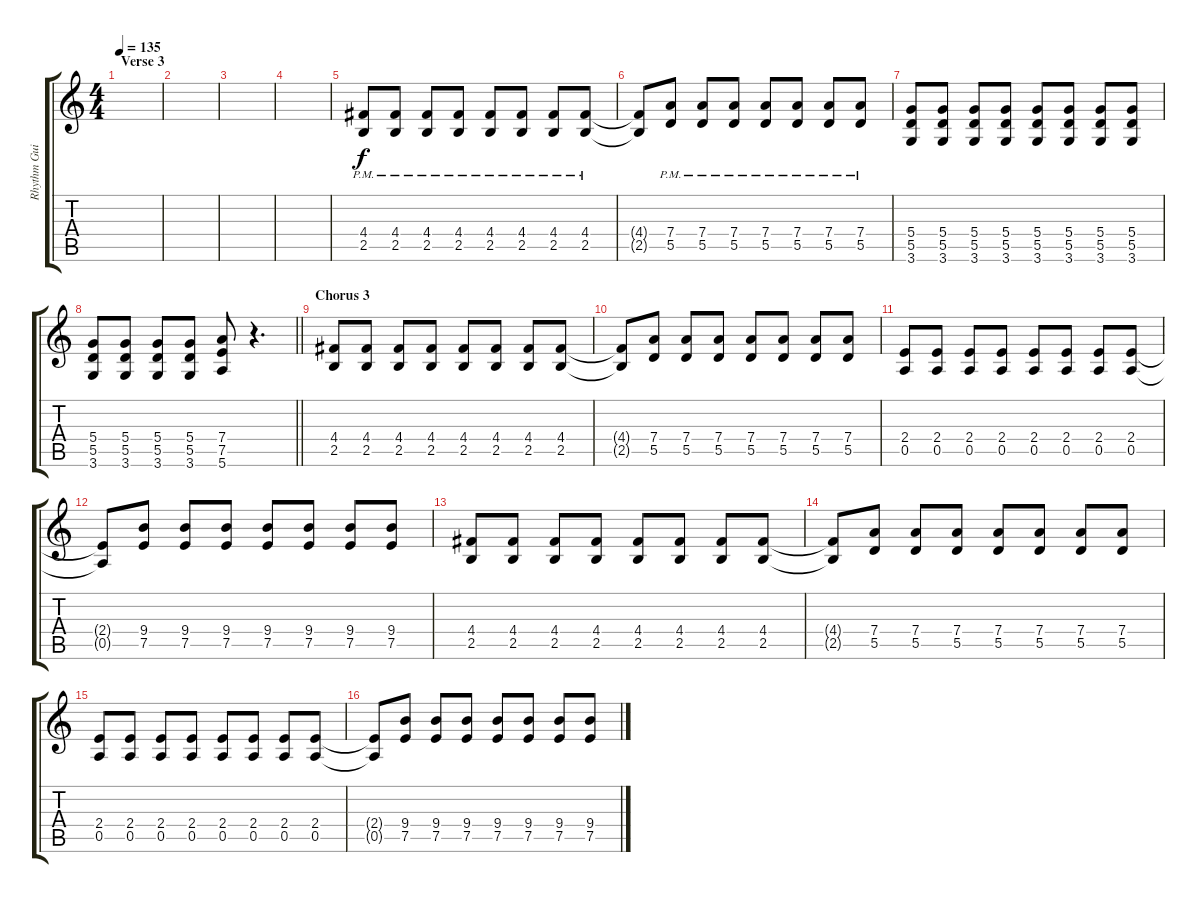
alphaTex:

\track ("Rhythm Guitar" "Rhythm Gui") {instrument distortionguitar}
\staff {score tabs}
\tuning (E4 B3 G3 D3 A2 E2) {hide}
\ts (4 4)
\section ("" "Verse 3")
\tempo 135
\clef g2
\ks c
|
|
|
|
(4.4{pm} 2.5{pm}).8 (4.4{pm} 2.5{pm}).8 (4.4{pm} 2.5{pm}).8 (4.4{pm} 2.5{pm}).8 (4.4{pm} 2.5{pm}).8 (4.4{pm} 2.5{pm}).8 (4.4{pm} 2.5{pm}).8 (4.4{pm} 2.5{pm}).8 |
(4.4{t} 2.5{t}).8 (7.4{pm} 5.5{pm}).8 (7.4{pm} 5.5{pm}).8 (7.4{pm} 5.5{pm}).8 (7.4{pm} 5.5{pm}).8 (7.4{pm} 5.5{pm}).8 (7.4{pm} 5.5{pm}).8 (7.4{pm} 5.5{pm}).8 |
(5.4 5.5 3.6).8 (5.4 5.5 3.6).8 (5.4 5.5 3.6).8 (5.4 5.5 3.6).8 (5.4 5.5 3.6).8 (5.4 5.5 3.6).8 (5.4 5.5 3.6).8 (5.4 5.5 3.6).8 |
\barLineRight lightlight
(5.4 5.5 3.6).8 (5.4 5.5 3.6).8 (5.4 5.5 3.6).8 (5.4 5.5 3.6).8 (7.4 7.5 5.6).8 r.4{d} |
\section ("" "Chorus 3")
(4.4 2.5).8{volume 13} (4.4 2.5).8 (4.4 2.5).8 (4.4 2.5).8 (4.4 2.5).8 (4.4 2.5).8 (4.4 2.5).8 (4.4 2.5).8 |
(4.4{t} 2.5{t}).8 (7.4 5.5).8 (7.4 5.5).8 (7.4 5.5).8 (7.4 5.5).8 (7.4 5.5).8 (7.4 5.5).8 (7.4 5.5).8 |
(2.4 0.5).8 (2.4 0.5).8 (2.4 0.5).8 (2.4 0.5).8 (2.4 0.5).8 (2.4 0.5).8 (2.4 0.5).8 (2.4 0.5).8 |
(2.4{t} 0.5{t}).8 (9.4 7.5).8 (9.4 7.5).8 (9.4 7.5).8 (9.4 7.5).8 (9.4 7.5).8 (9.4 7.5).8 (9.4 7.5).8 |
(4.4 2.5).8{volume 13} (4.4 2.5).8 (4.4 2.5).8 (4.4 2.5).8 (4.4 2.5).8 (4.4 2.5).8 (4.4 2.5).8 (4.4 2.5).8 |
(4.4{t} 2.5{t}).8 (7.4 5.5).8 (7.4 5.5).8 (7.4 5.5).8 (7.4 5.5).8 (7.4 5.5).8 (7.4 5.5).8 (7.4 5.5).8 |
(2.4 0.5).8 (2.4 0.5).8 (2.4 0.5).8 (2.4 0.5).8 (2.4 0.5).8 (2.4 0.5).8 (2.4 0.5).8 (2.4 0.5).8 |
(2.4{t} 0.5{t}).8 (9.4 7.5).8 (9.4 7.5).8 (9.4 7.5).8 (9.4 7.5).8 (9.4 7.5).8 (9.4 7.5).8 (9.4 7.5).8
